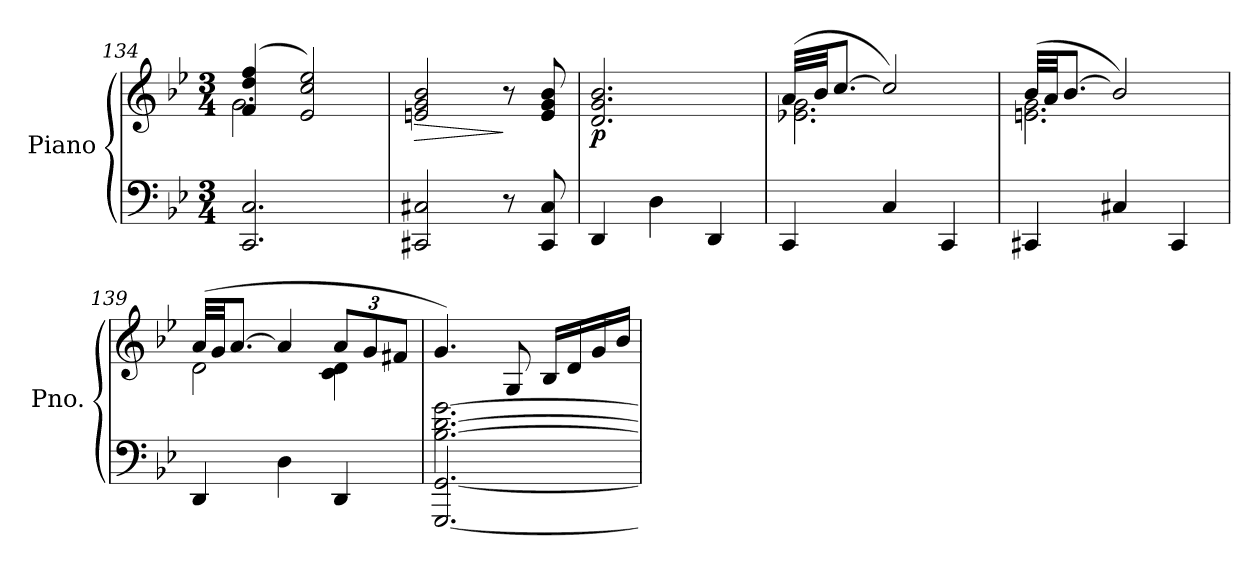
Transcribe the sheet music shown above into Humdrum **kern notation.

**kern	**kern	**dynam
*part1	*part1	*part1
*staff2	*staff1	*staff1/2
*I"Piano	*	*
*I'Pno.	*	*
*clefF4	*clefG2	*
*k[b-e-]	*k[b-e-]	*
*M3/4	*M3/4	*
=134	=134	=134
*	*^	*
2.CC/ 2.C/	(>4f/ 4dd/ 4ff/	2.g\	.
.	2e-/ 2cc/ 2ee-/)	.	.
*	*v	*v	*
=135	=135	=135
!	!	!LO:HP:b
2CC#X/ 2C#X/	2en/ 2g/ 2b-/	>
8r	8r	]
8CC#/ 8C#/	8e/ 8g/ 8b-/	.
=136	=136	=136
!	!	!LO:DY:b
4DD/	2.d/ 2.g/ 2.b-/	p
4D\	.	.
4DD/	.	.
=137	=137	=137
*	*^	*
4CC/	(>32a/LLL	2.e-X\ 2.g\	.
.	32b-/JJ	.	.
.	[8.cc/J	.	.
4C/	2cc/])	.	.
4CC/	.	.	.
=138	=138	=138	=138
4CC#X/	(>32b-/LLL	2.en\ 2.g\	.
.	32a/JJ	.	.
.	[8.b-/J	.	.
4C#X/	2b-/])	.	.
4CC#/	.	.	.
=139	=139	=139	=139
4DD/	(>32a/LLL	2d\	.
.	32g/JJ	.	.
.	[8.a/J	.	.
4D\	4a/]	.	.
*	*Xbrackettup	*	*
4DD/	12a/L	4c\ 4d\	.
.	12g/	.	.
.	12f#X/J	.	.
*	*v	*v	*
=140	=140	=140
*^	*	*
[2.B-\ [2.d\ [2.g\	[2.GGG/ [2.GG/	4.g/)	.
.	.	8G/	.
.	.	16B-/LL	.
.	.	16d/	.
.	.	16g/	.
.	.	16b-/JJ	.
*v	*v	*	*
=	=	=
*-	*-	*-
